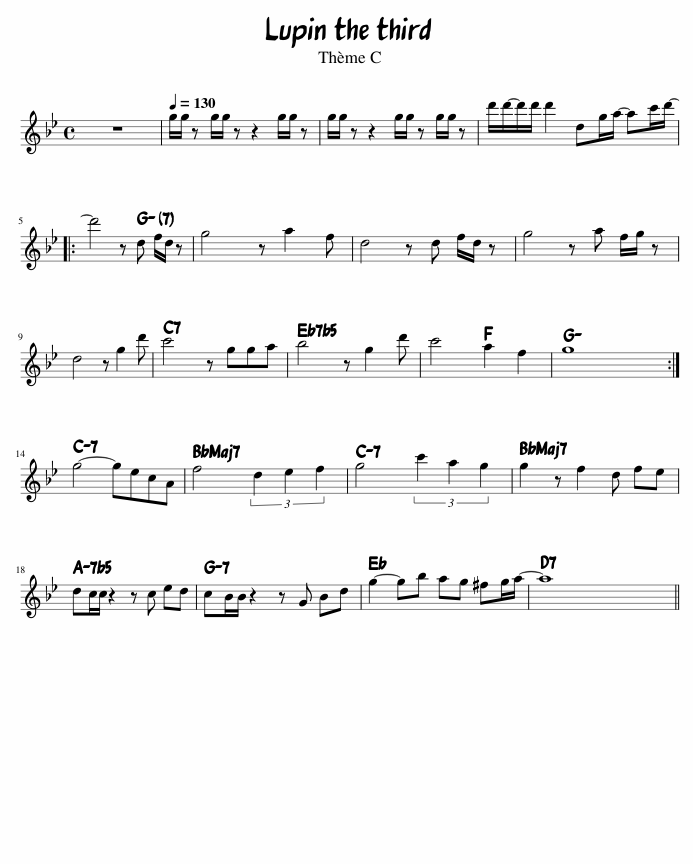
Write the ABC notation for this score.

X:1
L:1/8
M:4/4
I:linebreak $
K:Bb
V:1 treble
V:1
 z8 |[Q:1/4=130] g/g/ z g/g/ z z2 g/g/ z | g/g/ z z2 g/g/ z g/g/ z | d'/d'/-d'/d'/ d'2 dg/a/- ac'/d'/- |:$ d'4 z d f/d/ z | %5
 g4 z a2 f | d4 z d f/d/ z | g4 z a f/g/ z |$ d4 z g2 d' | c'4 z gga | %10
 b4 z g2 d' | c'4 a2 f2 | g8 :|$ g4- gecA | f4 (3d2 e2 f2 | %15
 g4 (3c'2 a2 g2 | g2 z f2 d fe |$ dc/c/ z2 z c ed | cB/B/ z2 z G Bd | g2- gb ag ^fg/a/- | %20
 a8 || %21
